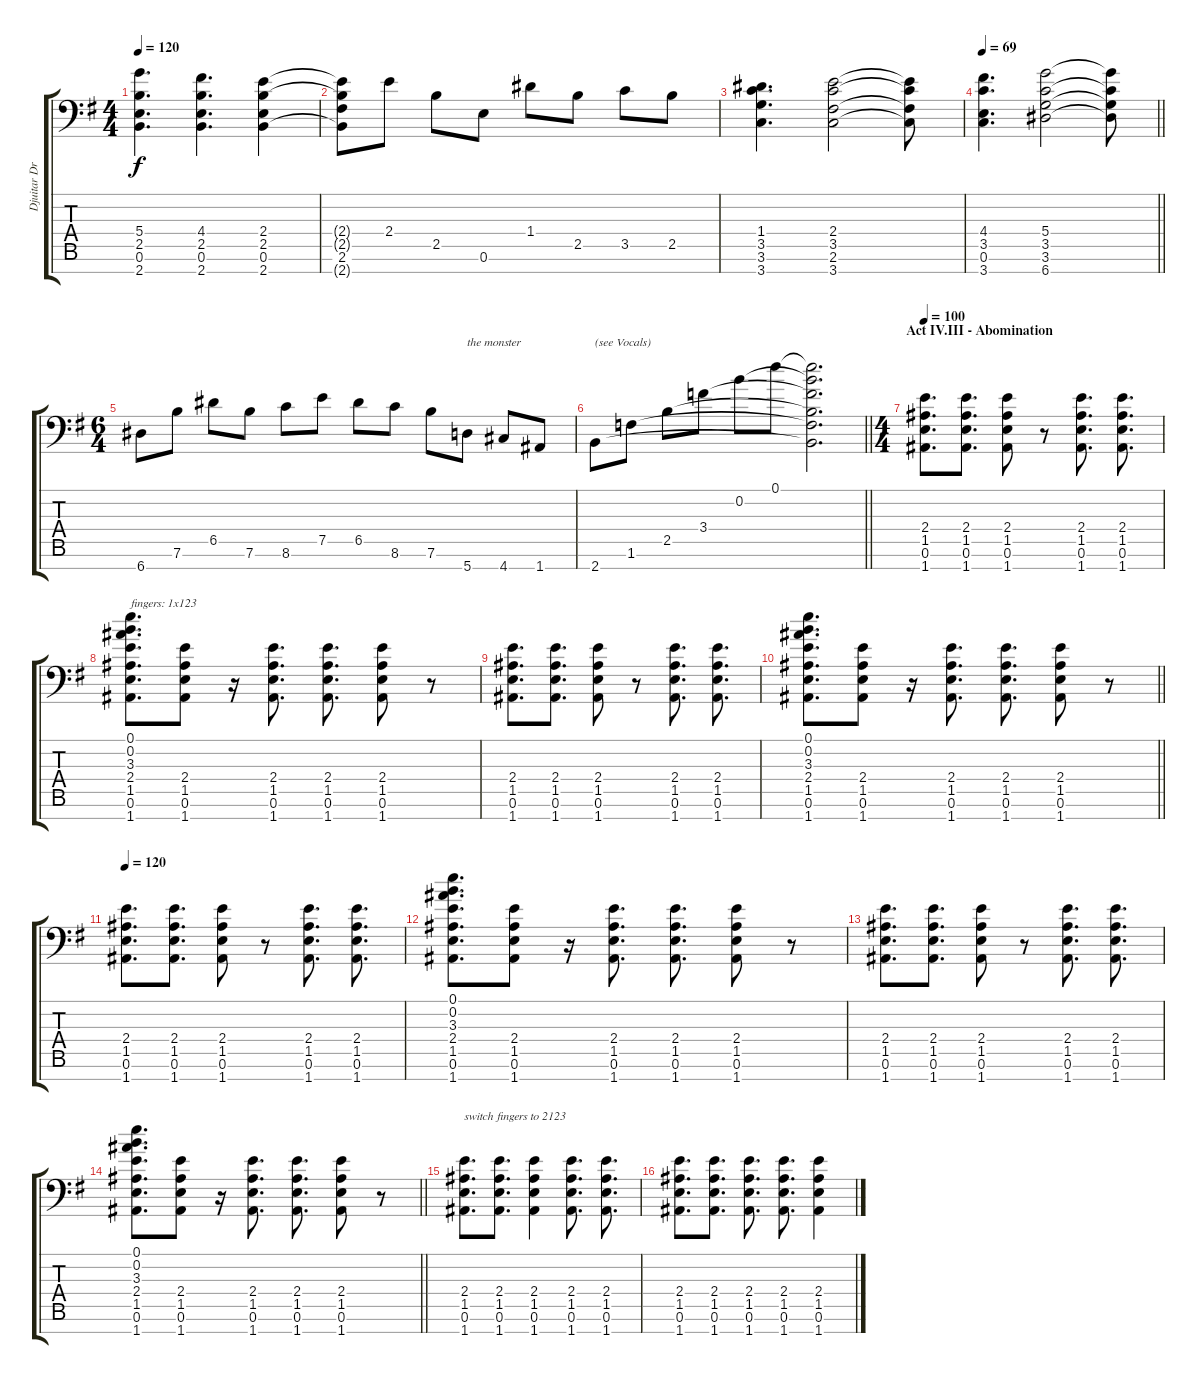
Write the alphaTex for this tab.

\track ("Djuitar Dropped A" "Djuitar Dr") {instrument distortionguitar}
\staff {score tabs}
\tuning (E4 B3 G3 D3 A2 E2 A1) {hide}
\ts (4 4)
\tempo 120
\clef f4
\ks eminor
(5.4 2.5 0.6 2.7).4{d dy f} (4.4 2.5 0.6 2.7).4{d} (2.4 2.5 0.6 2.7).4 |
(2.4{t} 2.5{t} 2.6 2.7{t}).8 2.4.8 2.5.8 0.6.8 1.4.8 2.5.8 3.5.8 2.5.8 |
(1.4 3.5 3.6 3.7).4{d} (2.4 3.5 2.6 3.7).2 (2.4{t} 3.5{t} 2.6{t} 3.7{t}).8 |
\tempo 69
\barLineRight lightlight
(4.4 3.5 0.6 3.7).4{d} (5.4 3.5 3.6 6.7).2 (5.4{t} 3.5{t} 3.6{t} 6.7{t}).8 |
\ts (6 4)
6.7.8 7.6.8 6.5.8 7.6.8 8.6.8 7.5.8 6.5.8 8.6.8 7.6.8 5.7.8{txt "the monster"} 4.7.8 1.7.8 |
\barLineRight lightlight
2.7.8{txt "(see Vocals)"} 1.6.8 2.5.8 3.4.8 0.2.8 0.1.8 (0.1{t} 0.2{t} 3.4{t} 2.5{t} 1.6{t} 2.7{t}).2{d} |
\ts (4 4)
\section ("" "Act IV.III - Abomination")
\tempo 100
(2.4 1.5 0.6 1.7).8{d} (2.4 1.5 0.6 1.7).8{d} (2.4 1.5 0.6 1.7).8 r.8 (2.4 1.5 0.6 1.7).8{d} (2.4 1.5 0.6 1.7).8{d} |
(0.1 0.2 3.3 2.4 1.5 0.6 1.7).8{d txt "fingers: 1x123"} (2.4 1.5 0.6 1.7).8 r.16 (2.4 1.5 0.6 1.7).8{d} (2.4 1.5 0.6 1.7).8{d} (2.4 1.5 0.6 1.7).8 r.8 |
(2.4 1.5 0.6 1.7).8{d} (2.4 1.5 0.6 1.7).8{d} (2.4 1.5 0.6 1.7).8 r.8 (2.4 1.5 0.6 1.7).8{d} (2.4 1.5 0.6 1.7).8{d} |
\barLineRight lightlight
(0.1 0.2 3.3 2.4 1.5 0.6 1.7).8{d} (2.4 1.5 0.6 1.7).8 r.16 (2.4 1.5 0.6 1.7).8{d} (2.4 1.5 0.6 1.7).8{d} (2.4 1.5 0.6 1.7).8 r.8 |
\tempo 120
(2.4 1.5 0.6 1.7).8{d} (2.4 1.5 0.6 1.7).8{d} (2.4 1.5 0.6 1.7).8 r.8 (2.4 1.5 0.6 1.7).8{d} (2.4 1.5 0.6 1.7).8{d} |
(0.1 0.2 3.3 2.4 1.5 0.6 1.7).8{d} (2.4 1.5 0.6 1.7).8 r.16 (2.4 1.5 0.6 1.7).8{d} (2.4 1.5 0.6 1.7).8{d} (2.4 1.5 0.6 1.7).8 r.8 |
(2.4 1.5 0.6 1.7).8{d} (2.4 1.5 0.6 1.7).8{d} (2.4 1.5 0.6 1.7).8 r.8 (2.4 1.5 0.6 1.7).8{d} (2.4 1.5 0.6 1.7).8{d} |
\barLineRight lightlight
(0.1 0.2 3.3 2.4 1.5 0.6 1.7).8{d} (2.4 1.5 0.6 1.7).8 r.16 (2.4 1.5 0.6 1.7).8{d} (2.4 1.5 0.6 1.7).8{d} (2.4 1.5 0.6 1.7).8 r.8 |
\section ("" "")
(2.4 1.5 0.6 1.7).8{d txt "switch fingers to 2123"} (2.4 1.5 0.6 1.7).8{d} (2.4 1.5 0.6 1.7).4 (2.4 1.5 0.6 1.7).8{d} (2.4 1.5 0.6 1.7).8{d} |
(2.4 1.5 0.6 1.7).8{d} (2.4 1.5 0.6 1.7).8{d} (2.4 1.5 0.6 1.7).8{d} (2.4 1.5 0.6 1.7).8{d} (2.4 1.5 0.6 1.7).4
